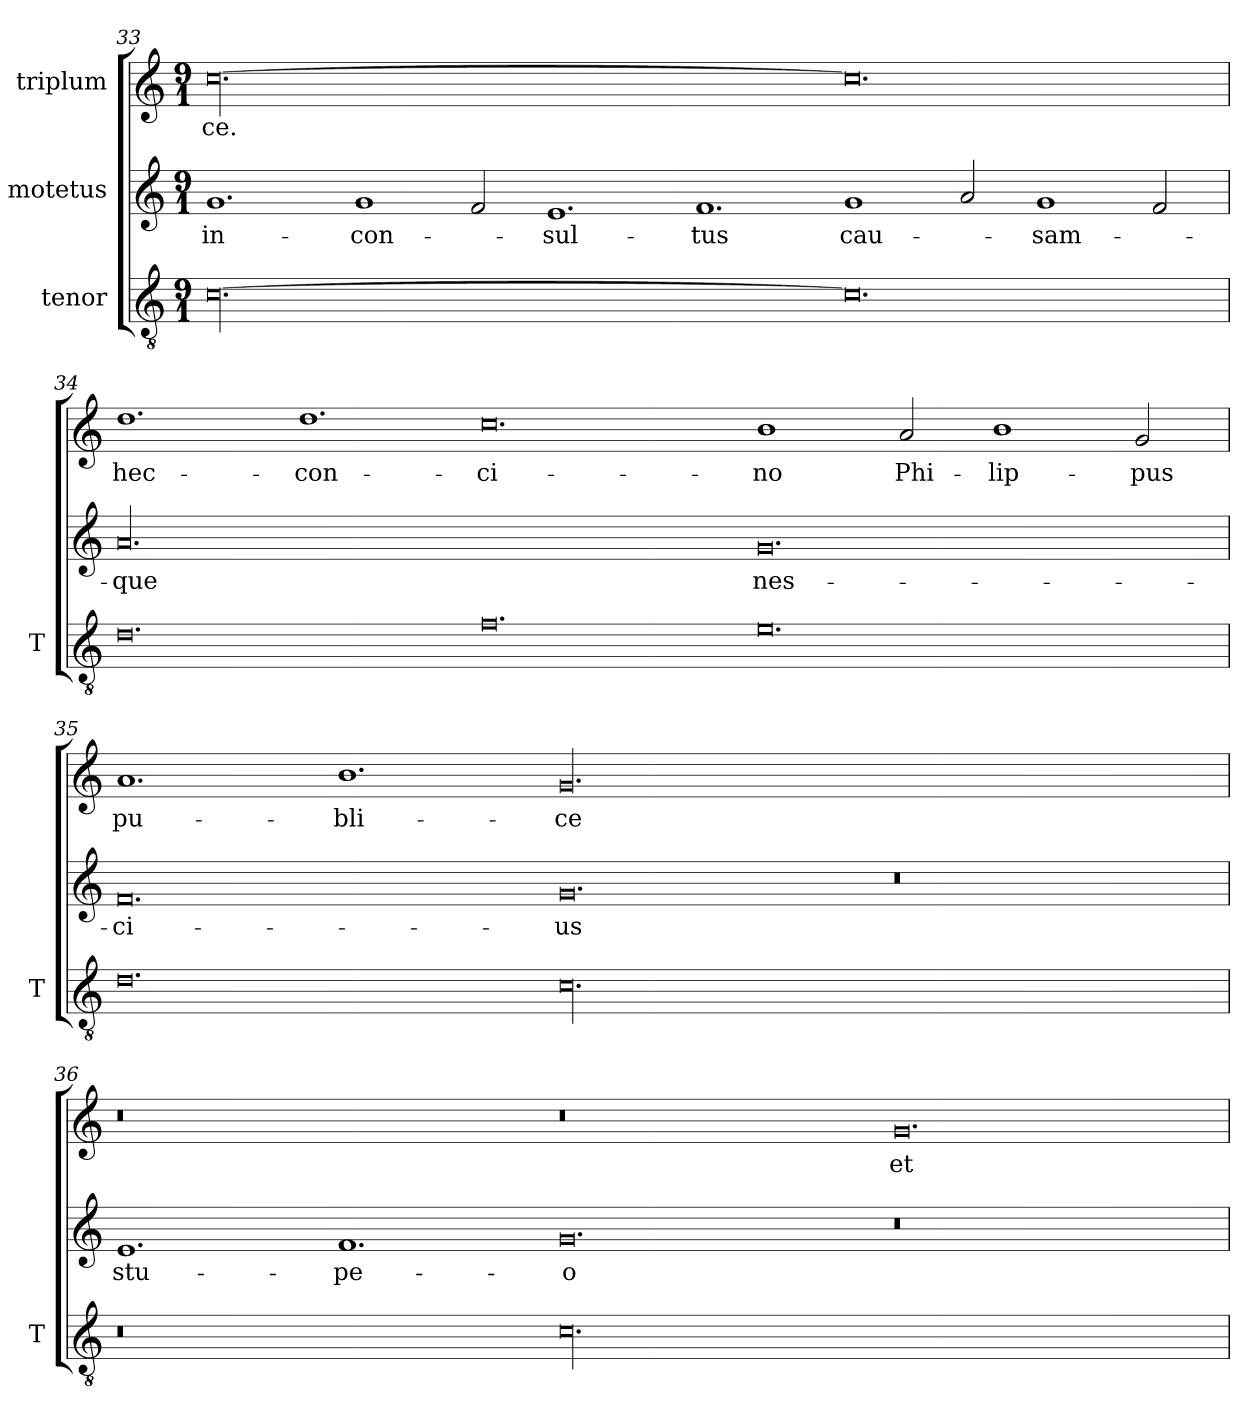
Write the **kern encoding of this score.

**kern	**kern	**text	**kern	**text
*part3	*part2	*part2	*part1	*part1
*staff3	*staff2	*staff2	*staff1	*staff1
*I"tenor	*I"motetus	*	*I"triplum	*
*I'T	*	*	*	*
!!LO:LB:g=z
*clefGv2	*clefG2	*	*clefG2	*
*k[]	*k[]	*	*k[]	*
*C:	*C:	*	*C:	*
*M9/1	*M9/1	*	*M9/1	*
=33	=33	=33	=33	=33
[00.c\	1.g/	in-	[00.cc\	-ce.
.	1g/	-con-	.	.
.	2f/	.	.	.
.	1.e/	-sul-	.	.
.	1.f/	-tus	.	.
0.c\]	1g/	cau-	0.cc\]	.
.	2a/	.	.	.
.	1g/	-sam-	.	.
.	2f/	.	.	.
=34	=34	=34	=34	=34
0.d\	00.a/	-que	1.dd\	hec-
.	.	.	1.dd\	con-
0.f\	.	.	0.cc\	-ci-
0.e\	0.g/	nes-	1b\	-no
.	.	.	2a/	Phi-
.	.	.	1b\	-lip-
.	.	.	2g/	-pus
=35	=35	=35	=35	=35
0.d\	0.f/	-ci-	1.a/	pu-
.	.	.	1.b\	-bli-
00.c\	0.g/	-us	00.g/	-ce
.	0.r	.	.	.
!!LO:PB:g=z
=36	=36	=36	=36	=36
0.r	1.e/	stu-	0.r	.
.	1.f/	-pe-	.	.
00.c\	0.g/	-o	0.r	.
.	0.r	.	0.g/	et-
=	=	=	=	=
*-	*-	*-	*-	*-
